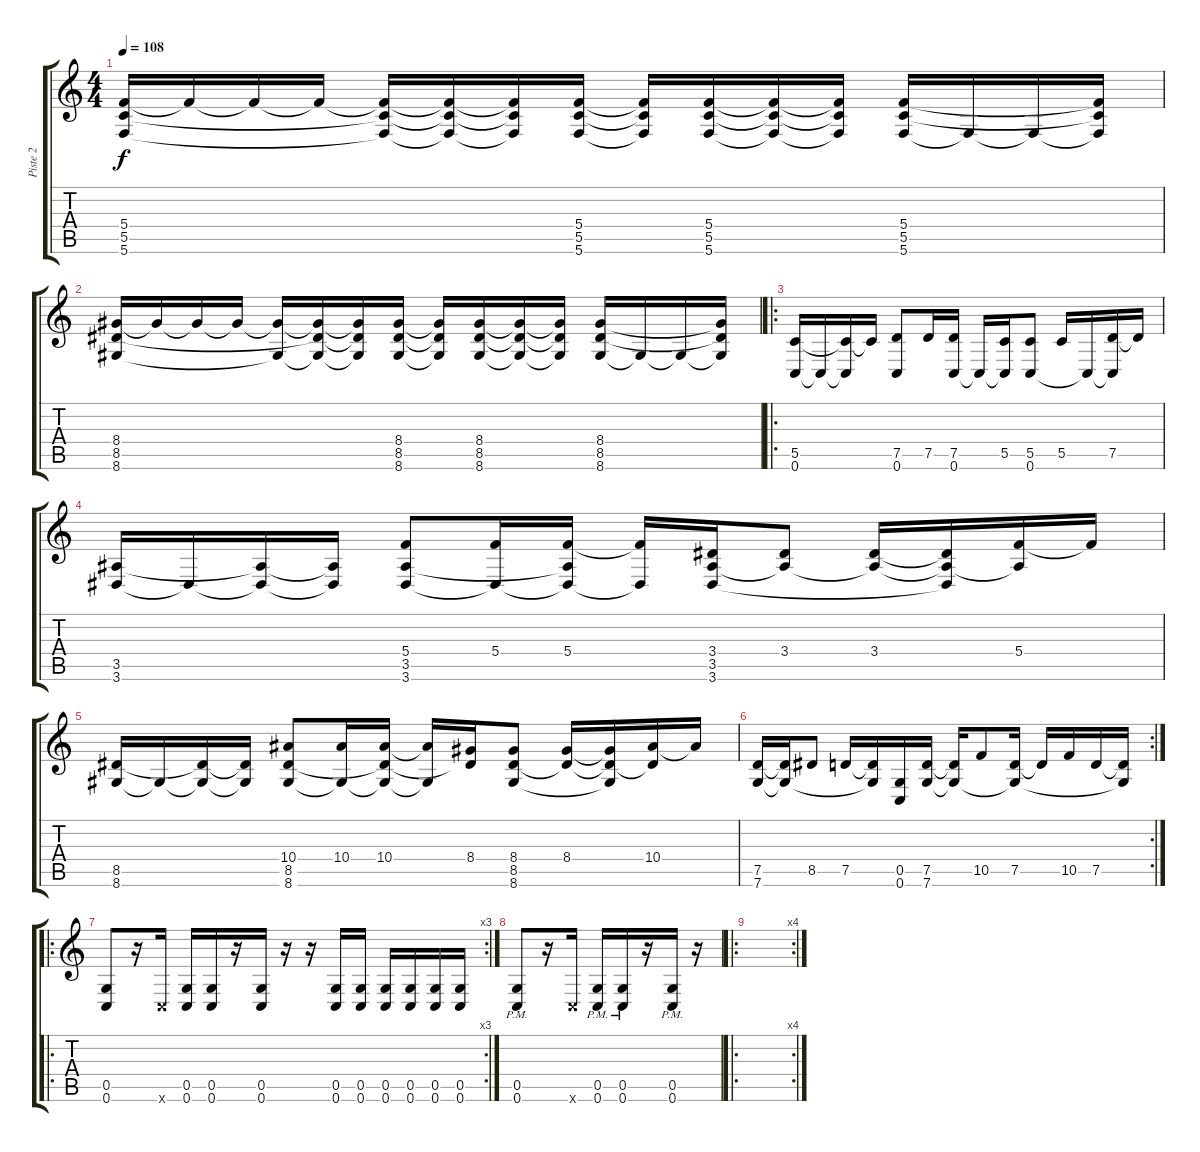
\track ("Piste 2" "Piste 2") {instrument overdrivenguitar}
\staff {score tabs}
\tuning (D4 A3 F3 C3 G2 C2) {hide}
\ts (4 4)
\tempo 108
\clef g2
\ks c
(5.4 5.5 5.6).16{dy f} 5.4{t}.16 5.4{t}.16 5.4{t}.16 (5.4{t} 5.5{t} 5.6{t}).16 (5.4{t} 5.5{t} 5.6{t}).16 (5.4{t} 5.5{t} 5.6{t}).16 (5.4 5.5 5.6).16 (5.4{t} 5.5{t} 5.6{t}).16 (5.4 5.5 5.6).16 (5.4{t} 5.5{t} 5.6{t}).16 (5.4{t} 5.5{t} 5.6{t}).16 (5.4 5.5 5.6).16 5.6{t}.16 5.6{t}.16 (5.4{t} 5.5{t} 5.6{t}).16 |
(8.4 8.5 8.6).16 8.4{t}.16 8.4{t}.16 8.4{t}.16 (8.4{t} 8.6{t}).16 (8.4{t} 8.5{t} 8.6{t}).16 (8.4{t} 8.5{t} 8.6{t}).16 (8.4 8.5 8.6).16 (8.4{t} 8.5{t} 8.6{t}).16 (8.4 8.5 8.6).16 (8.4{t} 8.5{t} 8.6{t}).16 (8.4{t} 8.5{t} 8.6{t}).16 (8.4 8.5 8.6).16 8.6{t}.16 8.6{t}.16 (8.4{t} 8.5{t} 8.6{t}).16 |
\ro
(5.5 0.6).16 0.6{t}.16 (5.5{t} 0.6{t}).16 5.5{t}.16 (7.5 0.6).8 7.5.16 (7.5 0.6).16 0.6{t}.16 (5.5 0.6{t}).16 (5.5 0.6).8 5.5.16 0.6{t}.16 (7.5 0.6{t}).16 7.5{t}.16 |
(3.5 3.6).16 3.6{t}.16 (3.5{t} 3.6{t}).16 (3.5{t} 3.6{t}).16 (5.4 3.5 3.6).8 (5.4 3.6{t}).16 (5.4 3.5{t} 3.6{t}).16 (5.4{t} 3.6{t}).16 (3.4 3.5 3.6).16 (3.4 3.5{t}).8 (3.4 3.5{t}).16 (3.4{t} 3.5{t} 3.6{t}).16 (5.4 3.5{t}).16 5.4{t}.16 |
(8.5 8.6).16 8.6{t}.16 (8.5{t} 8.6{t}).16 (8.5{t} 8.6{t}).16 (10.4 8.5 8.6).8 (10.4 8.6{t}).16 (10.4 8.5{t} 8.6{t}).16 (10.4{t} 8.6{t}).16 (8.4 8.5{t}).16 (8.4 8.5 8.6).8 (8.4 8.5{t}).16 (8.4{t} 8.5{t} 8.6{t}).16 (10.4 8.5{t}).16 10.4{t}.16 |
\rc 2
(7.5 7.6).16 (7.5{t} 7.6{t}).16 8.5.8 7.5.16 (7.5{t} 7.6{t}).16 (0.5 0.6).16 (7.5 7.6).16 (7.5{t} 7.6{t}).16 10.5.8 (7.5 7.6{t}).16 7.5{t}.16 10.5.16 7.5.16 (7.5{t} 7.6{t}).16 |
\ro
\rc 3
(0.5 0.6).8 r.16 0.6{x}.16 (0.5 0.6).16 (0.5 0.6).16 r.16 (0.5 0.6).16 r.16 r.16 (0.5 0.6).16 (0.5 0.6).16 (0.5 0.6).16 (0.5 0.6).16 (0.5 0.6).16 (0.5 0.6).16 |
(0.5 0.6{pm}).8 r.16 0.6{x}.16 (0.5 0.6{pm}).16 (0.5 0.6{pm}).16 r.16 (0.5 0.6{pm}).16 r.16 |
\ro
\rc 4
